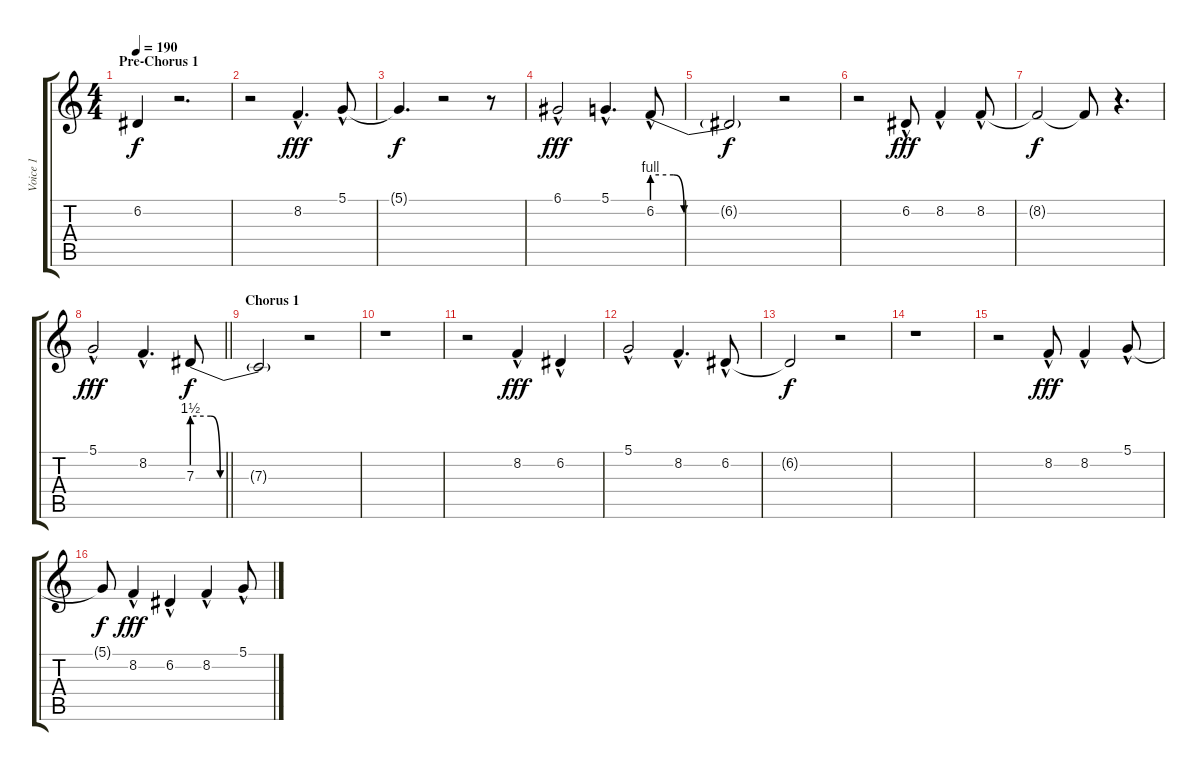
\track ("Voice 1" "Voice 1") {instrument lead2sawtooth}
\staff {score tabs}
\tuning (D4 A3 F3 C3 G2 C2) {hide}
\ts (4 4)
\section ("" "Pre-Chorus 1")
\tempo 190
\clef g2
\ks c
6.2{t}.4{dy f} r.2{d} |
r.2 8.2{hac}.4{d dy fff} 5.1{hac}.8 |
5.1{t}.4{d dy f} r.2 r.8 |
6.1{hac}.2{dy fff} 5.1{hac}.4{d} 6.2{be (custom 0 4 10 4 15 0 30 0 60 0) hac}.8 |
6.2{t}.2{dy f} r.2 |
r.2 6.2{hac}.8{dy fff} 8.2{hac}.4 8.2{hac}.8 |
8.2{t}.2{dy f} 8.2{t}.8 r.4{d} |
\barLineRight lightlight
5.1{hac}.2{dy fff} 8.2{hac}.4{d} 7.3{be (custom 0 6 10 6 15 0 30 0 60 0)}.8{dy f} |
\section ("" "Chorus 1")
7.3{t}.2 r.2 |
r.1 |
r.2 8.2{hac}.4{dy fff} 6.2{hac}.4 |
5.1{hac}.2 8.2{hac}.4{d} 6.2{hac}.8 |
6.2{t}.2{dy f} r.2 |
r.1 |
r.2 8.2{hac}.8{dy fff} 8.2{hac}.4 5.1{hac}.8 |
5.1{t}.8{dy f} 8.2{hac}.4{dy fff} 6.2{hac}.4 8.2{hac}.4 5.1{hac}.8
